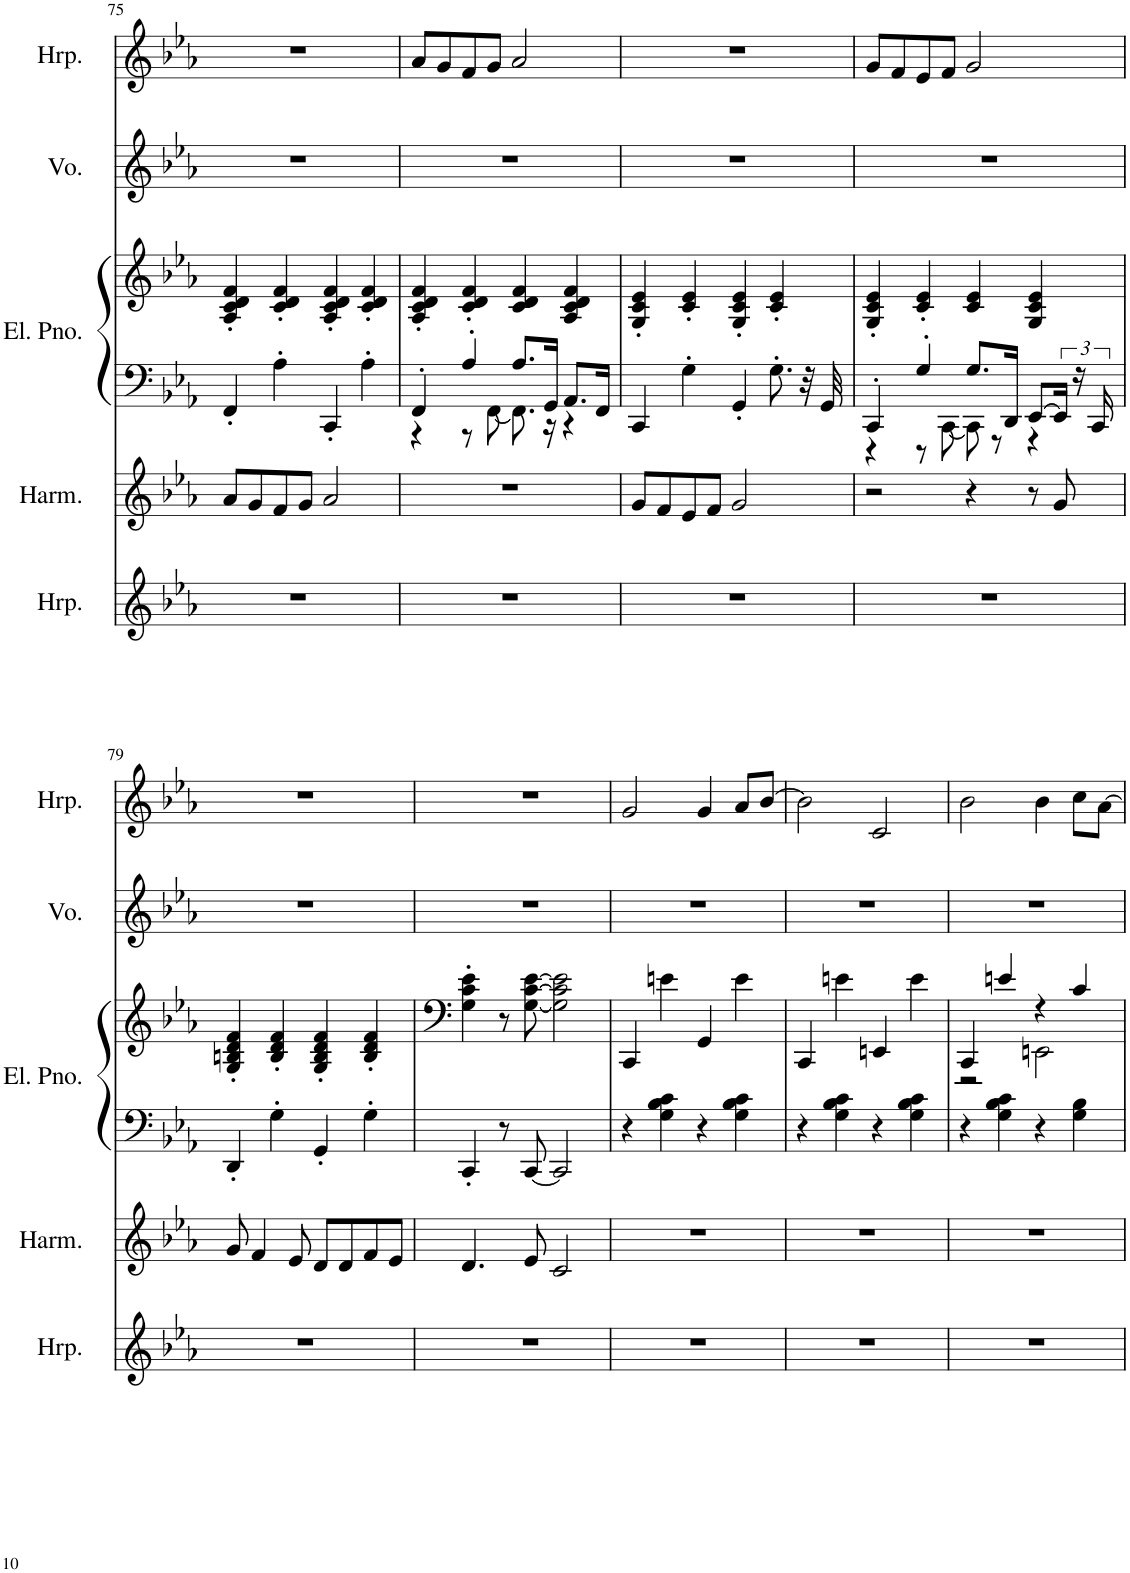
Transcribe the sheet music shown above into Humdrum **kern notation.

**kern	**kern	**kern	**kern	**kern	**kern
*part5	*part4	*part3	*part3	*part2	*part1
*staff6	*staff5	*staff4	*staff3	*staff2	*staff1
*I"Harp, Music Box	*I"Harmonica, Accordion	*I"Electric Piano, Piano	*	*I"Voice, Voice Oohs	*I"Harp, Vibraphone
*I'Hrp.	*I'Harm.	*I'El. Pno.	*	*I'Vo.	*I'Hrp.
!!LO:PB:g=z
*clefG2	*clefG2	*clefF4	*clefF4	*clefG2	*clefF4
*k[b-e-a-]	*k[b-e-a-]	*k[b-e-a-]	*k[b-e-a-]	*k[b-e-a-]	*k[b-e-a-]
*M4/4	*M4/4	*M4/4	*M4/4	*M4/4	*M4/4
=75	=75	=75	=75	=75	=75
1r	8a-/L	4FF'/	4A-/' 4c/' 4d/' 4f/'	1r	1r
.	8g/	.	.	.	.
.	8f/	4A-'\	4c/' 4d/' 4f/'	.	.
.	8g/J	.	.	.	.
.	2a-/	4CC'/	4A-/' 4c/' 4d/' 4f/'	.	.
.	.	4A-'\	4c/' 4d/' 4f/'	.	.
=76	=76	=76	=76	=76	=76
*	*	*^	*	*	*
1r	1r	4FF'/	4r	4A-/' 4c/' 4d/' 4f/'	1r	8a-/L
.	.	.	.	.	.	8g/
.	.	4A-'/	8r	4c/' 4d/' 4f/'	.	8f/
.	.	.	[8FF\	.	.	8g/J
.	.	8.A-/L	8.FF\]	4c/ 4d/ 4f/	.	2a-/
.	.	16GG/Jk	16r	.	.	.
.	.	8.AA-/L	4r	4A-/ 4c/ 4d/ 4f/	.	.
.	.	16FF/Jk	.	.	.	.
*	*	*v	*v	*	*	*
=77	=77	=77	=77	=77	=77
1r	8g/L	4CC/	4G/' 4c/' 4e-/'	1r	1r
.	8f/	.	.	.	.
.	8e-/	4G'\	4c/' 4e-/'	.	.
.	8f/J	.	.	.	.
.	2g/	4GG'/	4G/' 4c/' 4e-/'	.	.
.	.	8.G'\	4c/' 4e-/'	.	.
.	.	32r	.	.	.
.	.	32GG/	.	.	.
=78	=78	=78	=78	=78	=78
*	*	*^	*	*	*
1r	2r	4CC'/	4r	4G/' 4c/' 4e-/'	1r	8g/L
.	.	.	.	.	.	8f/
.	.	4G'/	8r	4c/' 4e-/'	.	8e-/
.	.	.	[8CC\	.	.	8f/J
.	4r	8.G/L	8CC\]	4c/ 4e-/	.	2g/
.	.	.	8r	.	.	.
.	.	16DD/Jk	.	.	.	.
.	8r	[8EE-/L	4r	4G/ 4c/ 4e-/	.	.
.	8g/	24EE-/Jk]	.	.	.	.
.	.	24r	.	.	.	.
.	.	24CC/	.	.	.	.
*	*	*v	*v	*	*	*
!!LO:LB:g=z
=79	=79	=79	=79	=79	=79
1r	8g/	4DD'/	4G/' 4Bn/' 4d/' 4f/'	1r	1r
.	4f/	.	.	.	.
.	.	4G'\	4B/' 4d/' 4f/'	.	.
.	8e-/	.	.	.	.
.	8d/L	4GG'/	4G/' 4B/' 4d/' 4f/'	.	.
.	8d/	.	.	.	.
.	8f/	4G'\	4B/' 4d/' 4f/'	.	.
.	8e-/J	.	.	.	.
=80	=80	=80	=80	=80	=80
1r	4.d/	4CC'/	4G\' 4c\' 4e-\'	1r	1r
.	.	8r	8r	.	.
.	8e-/	[8CC/	[8G\ [8c\ [8e-\	.	.
.	2c/	2CC/]	2G\] 2c\] 2e-\]	.	.
=81	=81	=81	=81	=81	=81
1r	1r	4r	4CC/	1r	2g/
.	.	4G\ 4B-\ 4c\	4en\	.	.
.	.	4r	4GG/	.	4g/
.	.	4G\ 4B-\ 4c\	4e\	.	8a-/L
.	.	.	.	.	[8b-/J
=82	=82	=82	=82	=82	=82
1r	1r	4r	4CC/	1r	2b-\]
.	.	4G\ 4B-\ 4c\	4en\	.	.
.	.	4r	4EEn/	.	2c/
.	.	4G\ 4B-\ 4c\	4e\	.	.
=83	=83	=83	=83	=83	=83
*	*	*	*^	*	*
1r	1r	4r	4CC/	2r	1r	2b-\
.	.	4G\ 4B-\ 4c\	4en/	.	.	.
.	.	4r	4r	2EEn\	.	4b-\
.	.	4G\ 4B-\	4c/	.	.	8cc\L
.	.	.	.	.	.	[8a-\J
*	*	*	*v	*v	*	*
=	=	=	=	=	=
*-	*-	*-	*-	*-	*-
